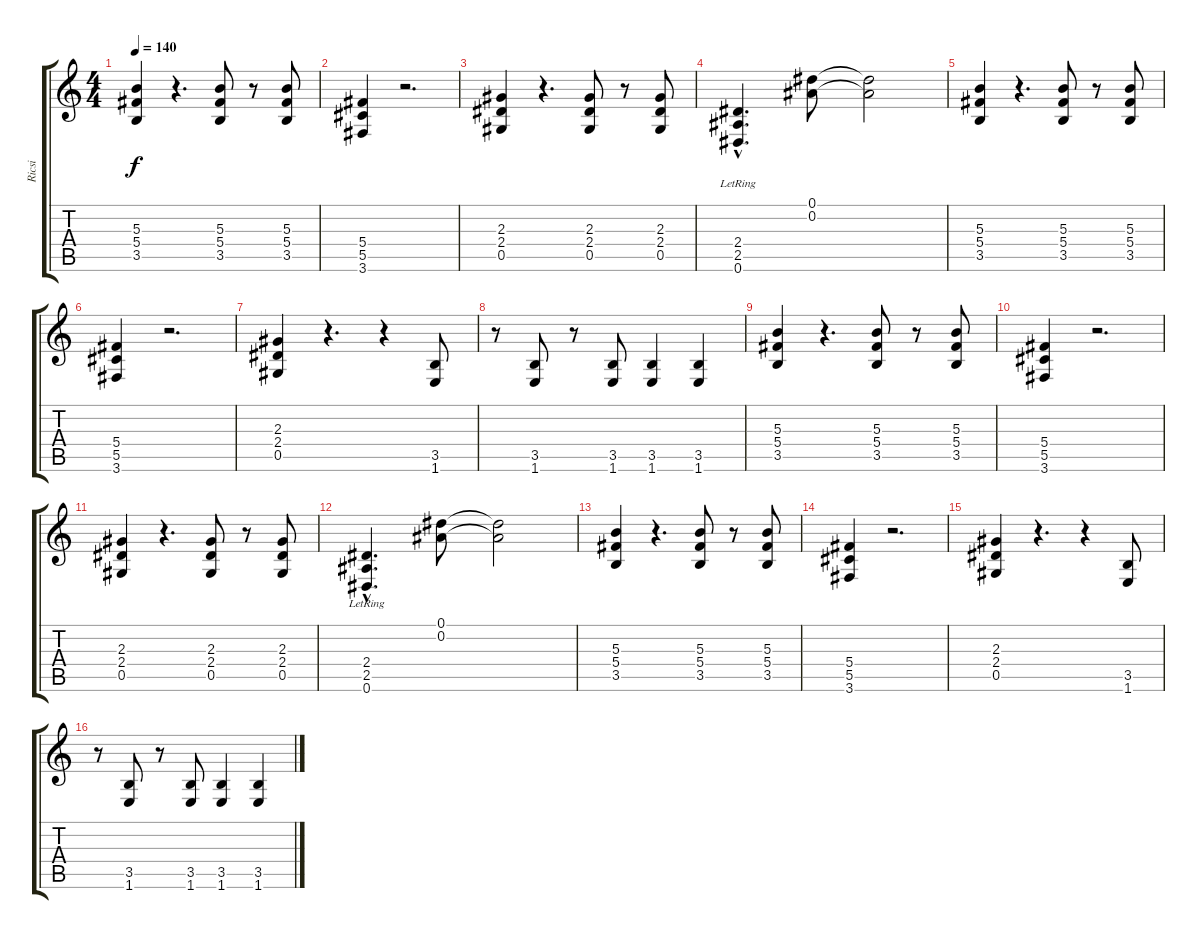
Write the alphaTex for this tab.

\track ("Ricsi" "Ricsi") {instrument distortionguitar}
\staff {score tabs}
\tuning (Eb4 Bb3 Gb3 Db3 Ab2 Eb2) {hide}
\ts (4 4)
\tempo 140
\clef g2
\ks c
(5.3 5.4 3.5).4{dy f} r.4{d} (5.3 5.4 3.5).8 r.8 (5.3 5.4 3.5).8 |
(5.4 5.5 3.6).4 r.2{d} |
(2.3 2.4 0.5).4 r.4{d} (2.3 2.4 0.5).8 r.8 (2.3 2.4 0.5).8 |
(2.4{hac lr} 2.5{hac lr} 0.6{hac lr}).4{d} (0.1 0.2).8 (0.1{t} 0.2{t}).2 |
(5.3 5.4 3.5).4 r.4{d} (5.3 5.4 3.5).8 r.8 (5.3 5.4 3.5).8 |
(5.4 5.5 3.6).4 r.2{d} |
(2.3 2.4 0.5).4 r.4{d} r.4 (3.5 1.6).8 |
r.8 (3.5 1.6).8 r.8 (3.5 1.6).8 (3.5 1.6).4 (3.5 1.6).4 |
(5.3 5.4 3.5).4 r.4{d} (5.3 5.4 3.5).8 r.8 (5.3 5.4 3.5).8 |
(5.4 5.5 3.6).4 r.2{d} |
(2.3 2.4 0.5).4 r.4{d} (2.3 2.4 0.5).8 r.8 (2.3 2.4 0.5).8 |
(2.4{hac lr} 2.5{hac lr} 0.6{hac lr}).4{d} (0.1 0.2).8 (0.1{t} 0.2{t}).2 |
(5.3 5.4 3.5).4 r.4{d} (5.3 5.4 3.5).8 r.8 (5.3 5.4 3.5).8 |
(5.4 5.5 3.6).4 r.2{d} |
(2.3 2.4 0.5).4 r.4{d} r.4 (3.5 1.6).8 |
r.8 (3.5 1.6).8 r.8 (3.5 1.6).8 (3.5 1.6).4 (3.5 1.6).4
